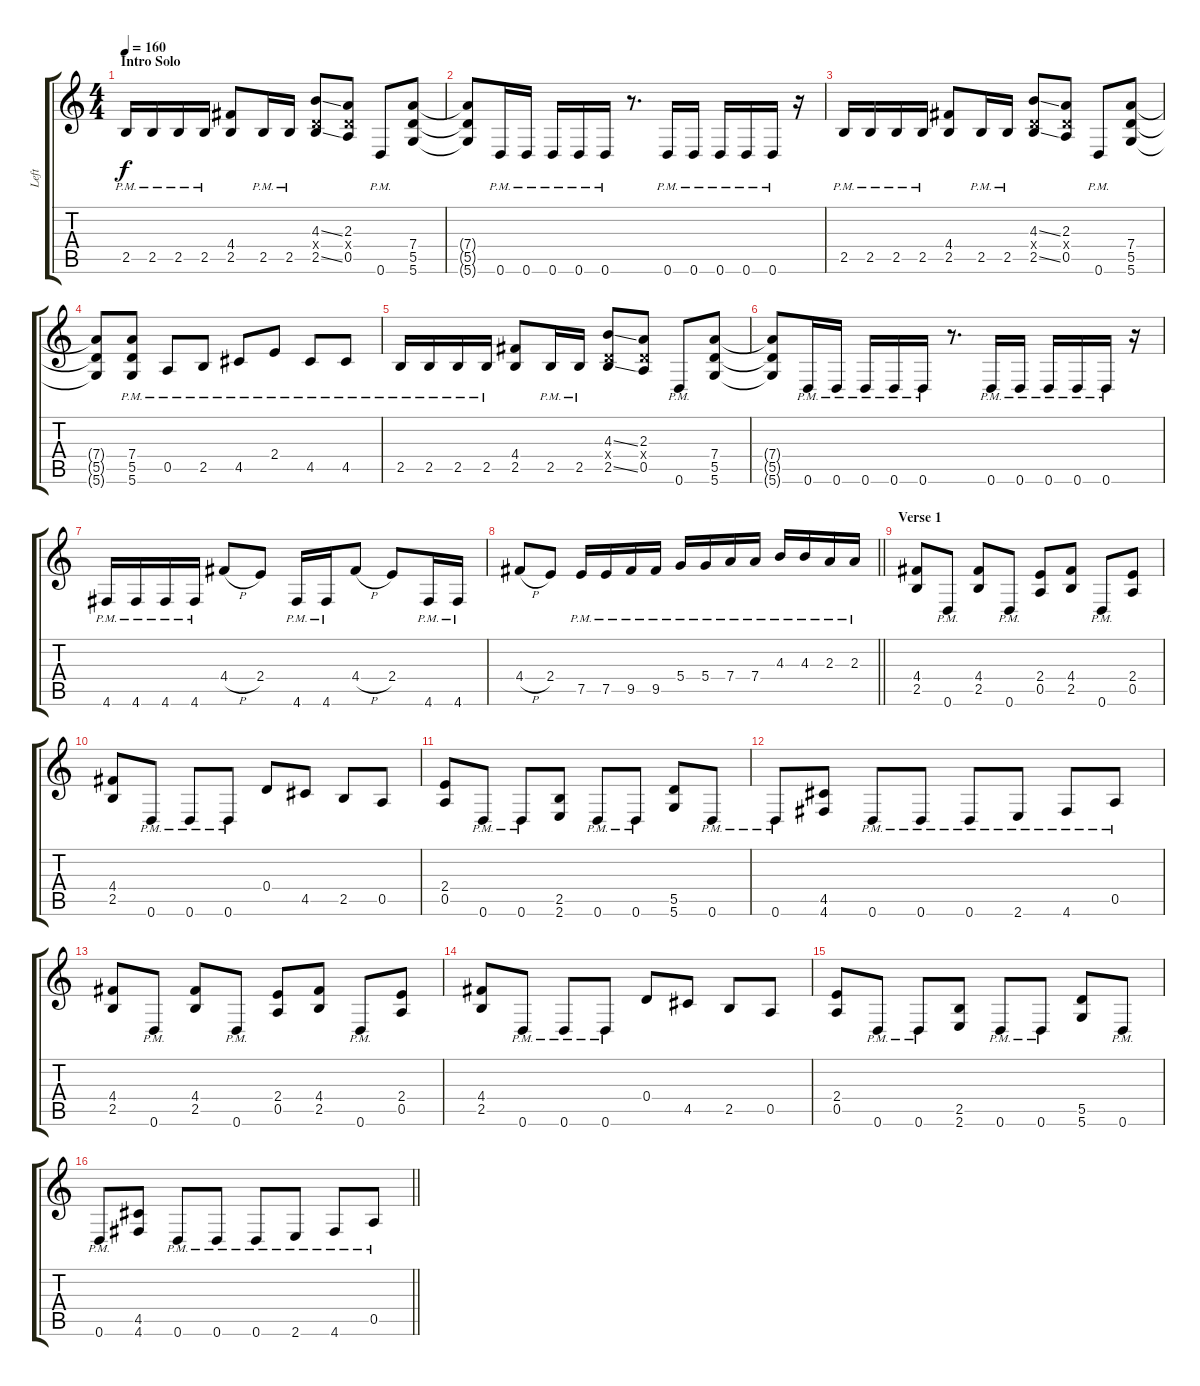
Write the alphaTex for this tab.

\track ("Left" "Left") {instrument distortionguitar}
\staff {score tabs}
\tuning (E4 B3 G3 D3 A2 D2) {hide}
\ts (4 4)
\section ("" "Intro Solo")
\tempo 160
\clef g2
\ks c
2.5{pm}.16{dy f} 2.5{pm}.16 2.5{pm}.16 2.5{pm}.16 (4.4 2.5).8 2.5{pm}.16 2.5{pm}.16 (4.3{ss} 0.4{x} 2.5{ss}).8 (2.3 0.4{x} 0.5).8 0.6{pm}.8 (7.4 5.5 5.6).8 |
(7.4{t} 5.5{t} 5.6{t}).8 0.6{pm}.16 0.6{pm}.16 0.6{pm}.16 0.6{pm}.16 0.6{pm}.16 r.8{d} 0.6{pm}.16 0.6{pm}.16 0.6{pm}.16 0.6{pm}.16 0.6{pm}.16 r.16 |
2.5{pm}.16 2.5{pm}.16 2.5{pm}.16 2.5{pm}.16 (4.4 2.5).8 2.5{pm}.16 2.5{pm}.16 (4.3{ss} 0.4{x} 2.5{ss}).8 (2.3 0.4{x} 0.5).8 0.6{pm}.8 (7.4 5.5 5.6).8 |
(7.4{t} 5.5{t} 5.6{t}).8 (7.4{pm} 5.5{pm} 5.6{pm}).8 0.5{pm}.8 2.5{pm}.8 4.5{pm}.8 2.4{pm}.8 4.5{pm}.8 4.5{pm}.8 |
2.5{pm}.16 2.5{pm}.16 2.5{pm}.16 2.5{pm}.16 (4.4 2.5).8 2.5{pm}.16 2.5{pm}.16 (4.3{ss} 0.4{x} 2.5{ss}).8 (2.3 0.4{x} 0.5).8 0.6{pm}.8 (7.4 5.5 5.6).8 |
(7.4{t} 5.5{t} 5.6{t}).8 0.6{pm}.16 0.6{pm}.16 0.6{pm}.16 0.6{pm}.16 0.6{pm}.16 r.8{d} 0.6{pm}.16 0.6{pm}.16 0.6{pm}.16 0.6{pm}.16 0.6{pm}.16 r.16 |
4.6{pm}.16 4.6{pm}.16 4.6{pm}.16 4.6{pm}.16 4.4{h}.8 2.4.8 4.6{pm}.16 4.6{pm}.16 4.4{h}.8 2.4.8 4.6{pm}.16 4.6{pm}.16 |
\barLineRight lightlight
4.4{h}.8 2.4.8 7.5{pm}.16 7.5{pm}.16 9.5{pm}.16 9.5{pm}.16 5.4{pm}.16 5.4{pm}.16 7.4{pm}.16 7.4{pm}.16 4.3{pm}.16 4.3{pm}.16 2.3{pm}.16 2.3{pm}.16 |
\section ("" "Verse 1")
(4.4 2.5).8 0.6{pm}.8 (4.4 2.5).8 0.6{pm}.8 (2.4 0.5).8 (4.4 2.5).8 0.6{pm}.8 (2.4 0.5).8 |
(4.4 2.5).8 0.6{pm}.8 0.6{pm}.8 0.6{pm}.8 0.4.8 4.5.8 2.5.8 0.5.8 |
(2.4 0.5).8 0.6{pm}.8 0.6{pm}.8 (2.5 2.6).8 0.6{pm}.8 0.6{pm}.8 (5.5 5.6).8 0.6{pm}.8 |
0.6{pm}.8 (4.5 4.6).8 0.6{pm}.8 0.6{pm}.8 0.6{pm}.8 2.6{pm}.8 4.6{pm}.8 0.5{pm}.8 |
(4.4 2.5).8 0.6{pm}.8 (4.4 2.5).8 0.6{pm}.8 (2.4 0.5).8 (4.4 2.5).8 0.6{pm}.8 (2.4 0.5).8 |
(4.4 2.5).8 0.6{pm}.8 0.6{pm}.8 0.6{pm}.8 0.4.8 4.5.8 2.5.8 0.5.8 |
(2.4 0.5).8 0.6{pm}.8 0.6{pm}.8 (2.5 2.6).8 0.6{pm}.8 0.6{pm}.8 (5.5 5.6).8 0.6{pm}.8 |
\barLineRight lightlight
0.6{pm}.8 (4.5 4.6).8 0.6{pm}.8 0.6{pm}.8 0.6{pm}.8 2.6{pm}.8 4.6{pm}.8 0.5{pm}.8
